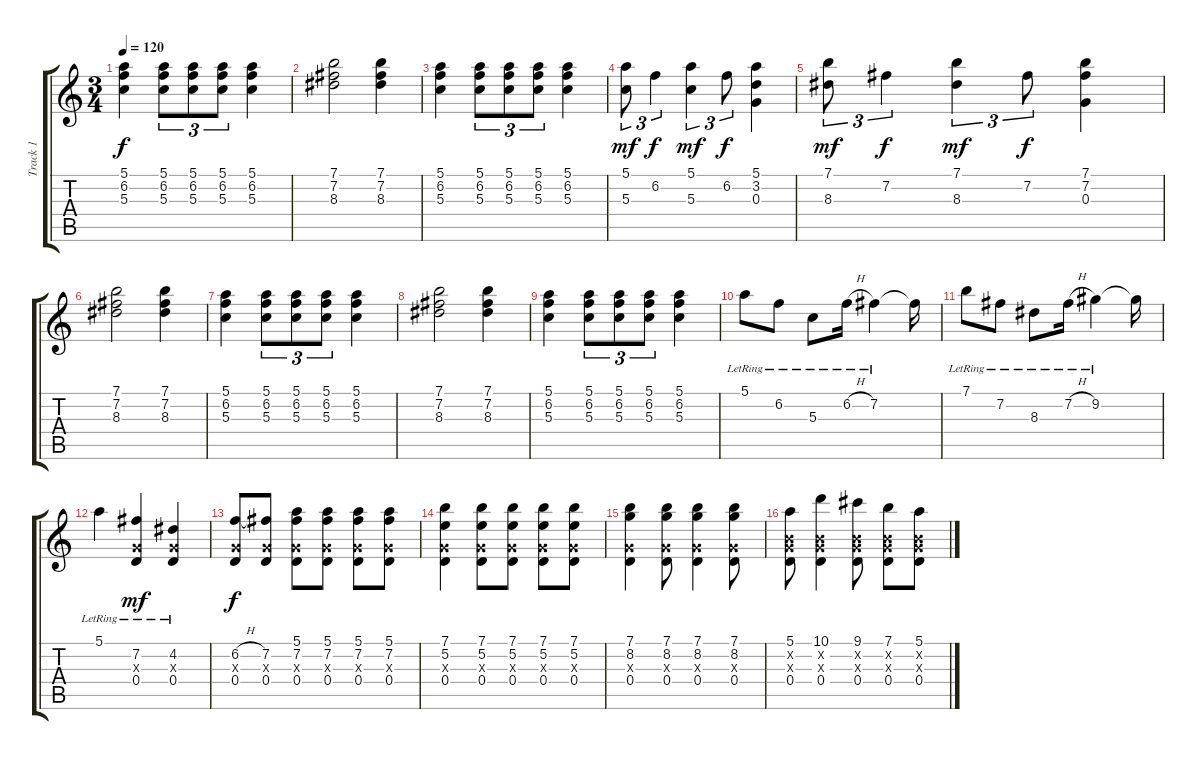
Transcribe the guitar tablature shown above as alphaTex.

\track ("Track 1" "Track 1") {instrument electricguitarjazz}
\staff {score tabs}
\tuning (E4 B3 G3 D3 A2 E2) {hide}
\ts (3 4)
\tempo 120
\clef g2
\ks c
(5.1 6.2 5.3).4{dy f} (5.1 6.2 5.3).8{tu (3 2)} (5.1 6.2 5.3).8{tu (3 2)} (5.1 6.2 5.3).8{tu (3 2)} (5.1 6.2 5.3).4 |
(7.1 7.2 8.3).2 (7.1 7.2 8.3).4 |
(5.1 6.2 5.3).4 (5.1 6.2 5.3).8{tu (3 2)} (5.1 6.2 5.3).8{tu (3 2)} (5.1 6.2 5.3).8{tu (3 2)} (5.1 6.2 5.3).4 |
(5.1 5.3).8{tu (3 2) dy mf} 6.2.4{tu (3 2) dy f} (5.1 5.3).4{tu (3 2) dy mf} 6.2.8{tu (3 2) dy f} (5.1 3.2 0.3).4 |
(7.1 8.3).8{tu (3 2) dy mf} 7.2.4{tu (3 2) dy f} (7.1 8.3).4{tu (3 2) dy mf} 7.2.8{tu (3 2) dy f} (7.1 7.2 0.3).4 |
(7.1 7.2 8.3).2 (7.1 7.2 8.3).4 |
(5.1 6.2 5.3).4 (5.1 6.2 5.3).8{tu (3 2)} (5.1 6.2 5.3).8{tu (3 2)} (5.1 6.2 5.3).8{tu (3 2)} (5.1 6.2 5.3).4 |
(7.1 7.2 8.3).2 (7.1 7.2 8.3).4 |
(5.1 6.2 5.3).4 (5.1 6.2 5.3).8{tu (3 2)} (5.1 6.2 5.3).8{tu (3 2)} (5.1 6.2 5.3).8{tu (3 2)} (5.1 6.2 5.3).4 |
5.1{lr}.8 6.2{lr}.8 5.3{lr}.8 6.2{h lr}.16 7.2{lr}.4 7.2{t}.16 |
7.1{lr}.8 7.2{lr}.8 8.3{lr}.8 7.2{h lr}.16 9.2{lr}.4 9.2{t}.16 |
5.1{lr}.4 (7.2{lr} 0.3{x} 0.4).4{dy mf} (4.2{lr} 0.3{x} 0.4).4 |
(6.2{h} 0.3{x} 0.4).8{dy f volume 7} (7.2 0.3{x} 0.4).8 (5.1 7.2 0.3{x} 0.4).8 (5.1 7.2 0.3{x} 0.4).8 (5.1 7.2 0.3{x} 0.4).8 (5.1 7.2 0.3{x} 0.4).8 |
(7.1 5.2 0.3{x} 0.4).4 (7.1 5.2 0.3{x} 0.4).8 (7.1 5.2 0.3{x} 0.4).8 (7.1 5.2 0.3{x} 0.4).8 (7.1 5.2 0.3{x} 0.4).8 |
(7.1 8.2 0.3{x} 0.4).4 (7.1 8.2 0.3{x} 0.4).8 (7.1 8.2 0.3{x} 0.4).4 (7.1 8.2 0.3{x} 0.4).8 |
(5.1 0.2{x} 0.3{x} 0.4).8 (10.1 0.2{x} 0.3{x} 0.4).4 (9.1 0.2{x} 0.3{x} 0.4).8 (7.1 0.2{x} 0.3{x} 0.4).8 (5.1 0.2{x} 0.3{x} 0.4).8
